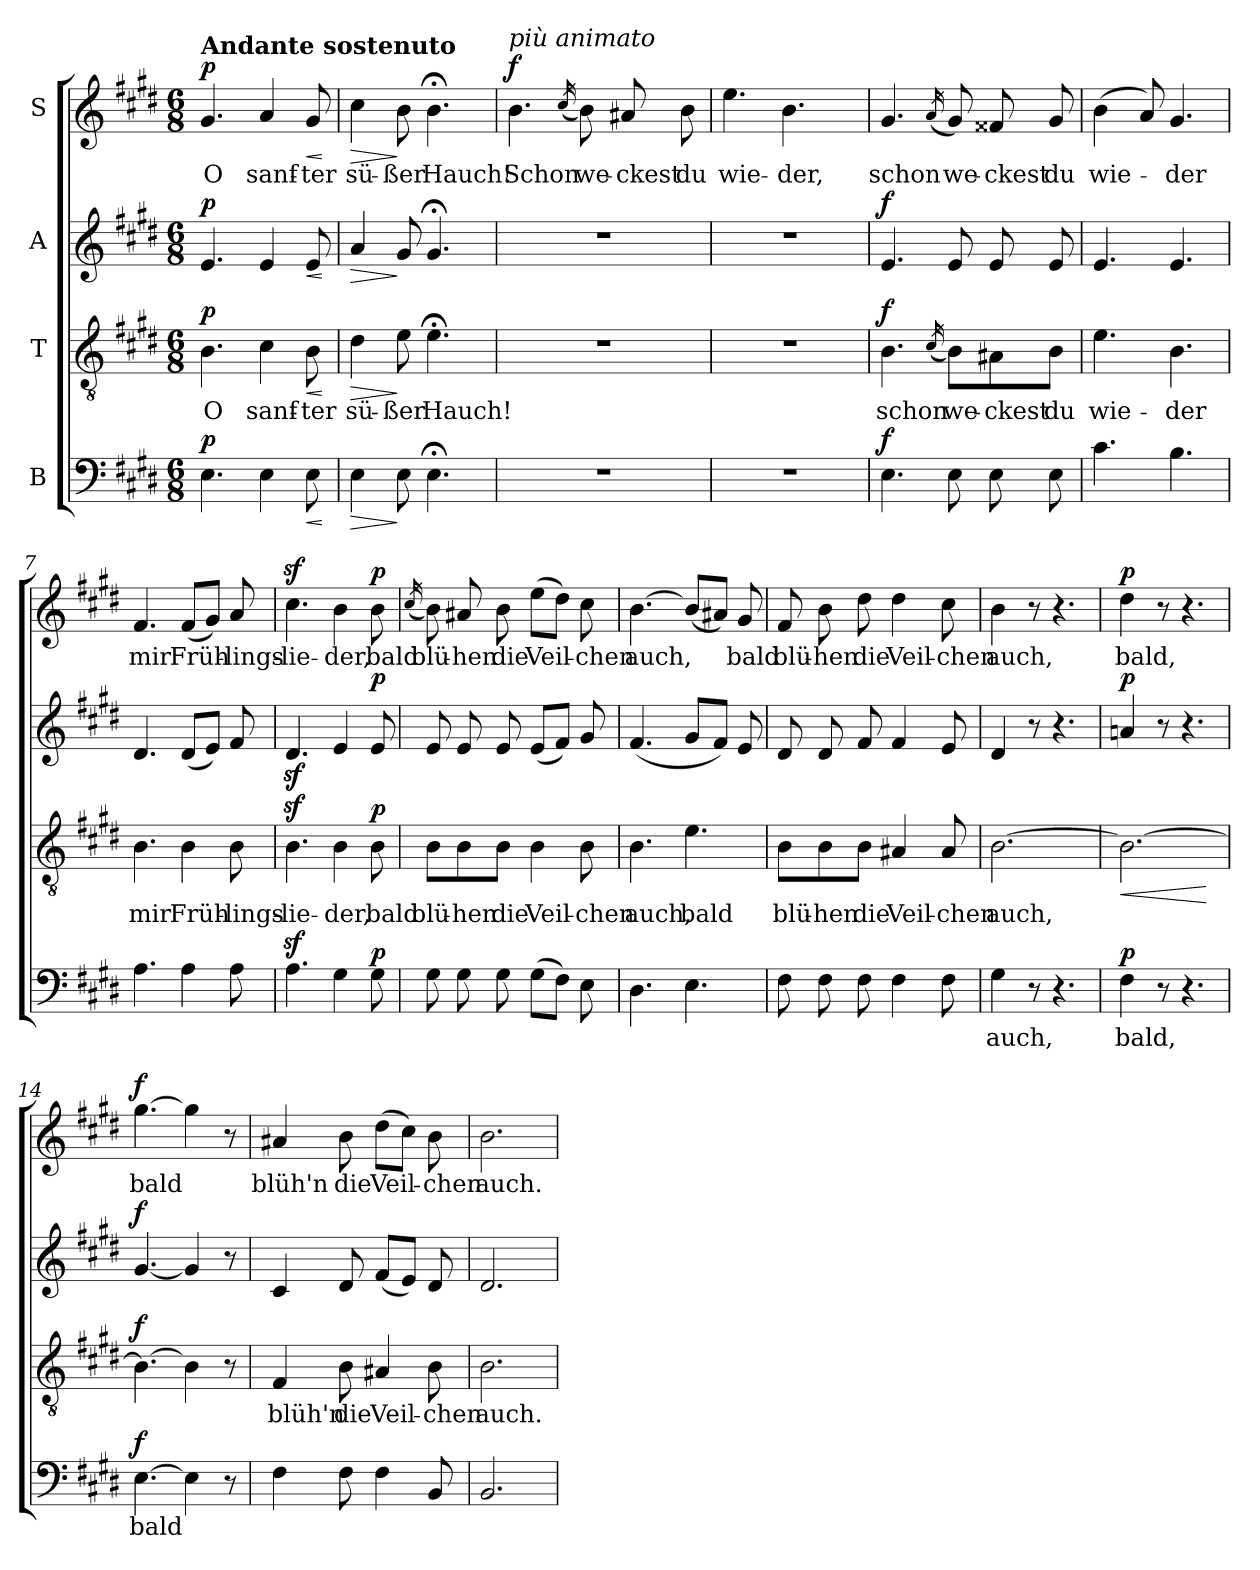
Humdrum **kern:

**kern	**text	**dynam	**kern	**text	**dynam	**kern	**dynam	**kern	**text	**dynam
*part4	*part4	*part4	*part3	*part3	*part3	*part2	*part2	*part1	*part1	*part1
*staff4	*staff4	*staff4	*staff3	*staff3	*staff3	*staff2	*staff2	*staff1	*staff1	*staff1
*I"B	*	*	*I"T	*	*	*I"A	*	*I"S	*	*
*clefF4	*	*	*clefGv2	*	*	*clefG2	*	*clefG2	*	*
*k[f#c#g#d#]	*	*	*k[f#c#g#d#]	*	*	*k[f#c#g#d#]	*	*k[f#c#g#d#]	*	*
*E:	*	*	*E:	*	*	*E:	*	*E:	*	*
*M6/8	*	*	*M6/8	*	*	*M6/8	*	*M6/8	*	*
=1	=1	=1	=1	=1	=1	=1	=1	=1	=1	=1
!	!	!	!	!	!	!	!	!LO:TX:a:B:t=Andante sostenuto	!	!
!	!	!LO:DY:a	!	!	!LO:DY:a	!	!LO:DY:a	!	!	!LO:DY:a
4.E\	.	p	4.B\	O	p	4.e/	p	4.g#/	O	p
4E\	.	.	4c#\	sanf-	.	4e/	.	4a/	sanf-	.
!	!	!LO:HP:b	!	!	!LO:HP:b	!	!LO:HP:b	!	!	!LO:HP:b
8E\	.	<	8B\	-ter	<	8e/	<	8g#/	-ter	<
.	.	[	.	.	[	.	[	.	.	[
=2	=2	=2	=2	=2	=2	=2	=2	=2	=2	=2
!	!	!LO:HP:b	!	!	!LO:HP:b	!	!LO:HP:b	!	!	!LO:HP:b
4E\	.	>	4d#\	sü-	>	4a/	>	4cc#\	sü-	>
8E\	.	]	8e\	-ßer	]	8g#/	]	8b\	-ßer	]
4.E;<\	.	.	4.e;<\	Hauch!	.	4.g#;</	.	4.b;<\	Hauch!	.
=3	=3	=3	=3	=3	=3	=3	=3	=3	=3	=3
!	!	!	!	!	!	!	!	!LO:TX:a:i:t=più animato	!	!
!	!	!	!	!	!	!	!	!	!	!LO:DY:a
2.r	.	.	2.r	.	.	2.r	.	4.b\	Schon	f
.	.	.	.	.	.	.	.	(16qcc#/	.	.
.	.	.	.	.	.	.	.	8b\)	we-	.
.	.	.	.	.	.	.	.	8a#X/	-ckest	.
.	.	.	.	.	.	.	.	8b\	du	.
=4	=4	=4	=4	=4	=4	=4	=4	=4	=4	=4
2.r	.	.	2.r	.	.	2.r	.	4.ee\	wie-	.
.	.	.	.	.	.	.	.	4.b\	-der,	.
=5	=5	=5	=5	=5	=5	=5	=5	=5	=5	=5
!	!	!LO:DY:a	!	!	!LO:DY:a	!	!LO:DY:a	!	!	!
4.E\	.	f	4.B\	schon	f	4.e/	f	4.g#/	schon	.
.	.	.	(16qc#/	.	.	.	.	(16qa/	.	.
8E\	.	.	8B\L)	we-	.	8e/	.	8g#/)	we-	.
8E\	.	.	8A#X\	-ckest	.	8e/	.	8f##X/	-ckest	.
8E\	.	.	8B\J	du	.	8e/	.	8g#/	du	.
=6	=6	=6	=6	=6	=6	=6	=6	=6	=6	=6
4.c#\	.	.	4.e\	wie-	.	4.e/	.	(4b\	wie-	.
.	.	.	.	.	.	.	.	8a/)	.	.
4.B\	.	.	4.B\	-der	.	4.e/	.	4.g#/	-der	.
!!LO:LB:g=z
=7	=7	=7	=7	=7	=7	=7	=7	=7	=7	=7
4.A\	.	.	4.B\	mir	.	4.d#/	.	4.f#/	mir	.
4A\	.	.	4B\	Früh-	.	(8d#/L	.	(8f#/L	Früh-	.
.	.	.	.	.	.	8e/J)	.	8g#/J)	.	.
8A\	.	.	8B\	-lings-	.	8f#/	.	8a/	-lings-	.
=8	=8	=8	=8	=8	=8	=8	=8	=8	=8	=8
4.Az>\	.	.	4.Bz>\	-lie-	.	4.d#z>/	.	4.cc#z>\	-lie-	.
4G#\	.	.	4B\	-der,	.	4e/	.	4b\	-der,	.
!	!	!LO:DY:a	!	!	!LO:DY:a	!	!LO:DY:a	!	!	!LO:DY:a
8G#\	.	p	8B\	bald	p	8e/	p	8b\	bald	p
=9	=9	=9	=9	=9	=9	=9	=9	=9	=9	=9
.	.	.	.	.	.	.	.	(16qcc#/	.	.
8G#\	.	.	8B\L	blü-	.	8e/	.	8b\)	blü-	.
8G#\	.	.	8B\	-hen	.	8e/	.	8a#X/	-hen	.
8G#\	.	.	8B\J	die	.	8e/	.	8b\	die	.
(8G#\L	.	.	4B\	Veil-	.	(8e/L	.	(8ee\L	Veil-	.
8F#\J)	.	.	.	.	.	8f#/J)	.	8dd#\J)	.	.
8E\	.	.	8B\	-chen	.	8g#/	.	8cc#\	-chen	.
=10	=10	=10	=10	=10	=10	=10	=10	=10	=10	=10
4.D#\	.	.	4.B\	auch,	.	(4.f#/	.	[4.b\	auch,	.
4.E\	.	.	4.e\	bald	.	8g#/L	.	(8b/L]	.	.
.	.	.	.	.	.	8f#/J)	.	8a#X/J)	.	.
.	.	.	.	.	.	8e/	.	8g#/	bald	.
=11	=11	=11	=11	=11	=11	=11	=11	=11	=11	=11
8F#\	.	.	8B\L	blü-	.	8d#/	.	8f#/	blü-	.
8F#\	.	.	8B\	-hen	.	8d#/	.	8b\	-hen	.
8F#\	.	.	8B\J	die	.	8f#/	.	8dd#\	die	.
4F#\	.	.	4A#X/	Veil-	.	4f#/	.	4dd#\	Veil-	.
8F#\	.	.	8A#/	-chen	.	8e/	.	8cc#\	-chen	.
!!LO:LB:g=z
=12	=12	=12	=12	=12	=12	=12	=12	=12	=12	=12
4G#\	auch,	.	[2.B\	auch,	.	4d#/	.	4b\	auch,	.
8r	.	.	.	.	.	8r	.	8r	.	.
4.r	.	.	.	.	.	4.r	.	4.r	.	.
=13	=13	=13	=13	=13	=13	=13	=13	=13	=13	=13
!	!	!LO:DY:a	!	!	!LO:HP:b	!	!LO:DY:a	!	!	!LO:DY:a
4F#\	bald,	p	2.B\_	.	<	4an/	p	4dd#\	bald,	p
8r	.	.	.	.	.	8r	.	8r	.	.
4.r	.	.	.	.	.	4.r	.	4.r	.	.
.	.	.	.	.	[	.	.	.	.	.
=14	=14	=14	=14	=14	=14	=14	=14	=14	=14	=14
!	!	!LO:DY:a	!	!	!LO:DY:a	!	!LO:DY:a	!	!	!LO:DY:a
[4.E\	bald	f	4.B\_	.	f	[4.g#/	f	[4.gg#\	bald	f
4E\]	.	.	4B\]	.	.	4g#/]	.	4gg#\]	.	.
8r	.	.	8r	.	.	8r	.	8r	.	.
=15	=15	=15	=15	=15	=15	=15	=15	=15	=15	=15
4F#\	.	.	4F#/	blüh'n	.	4c#/	.	4a#X/	blüh'n	.
8F#\	.	.	8B\	die	.	8d#/	.	8b\	die	.
4F#\	.	.	4A#X/	Veil-	.	(8f#/L	.	(8dd#\L	Veil-	.
.	.	.	.	.	.	8e/J)	.	8cc#\J)	.	.
8BB/	.	.	8B\	-chen	.	8d#/	.	8b\	-chen	.
=16	=16	=16	=16	=16	=16	=16	=16	=16	=16	=16
2.BB/	.	.	2.B\	auch.	.	2.d#/	.	2.b\	auch.	.
=	=	=	=	=	=	=	=	=	=	=
*-	*-	*-	*-	*-	*-	*-	*-	*-	*-	*-
